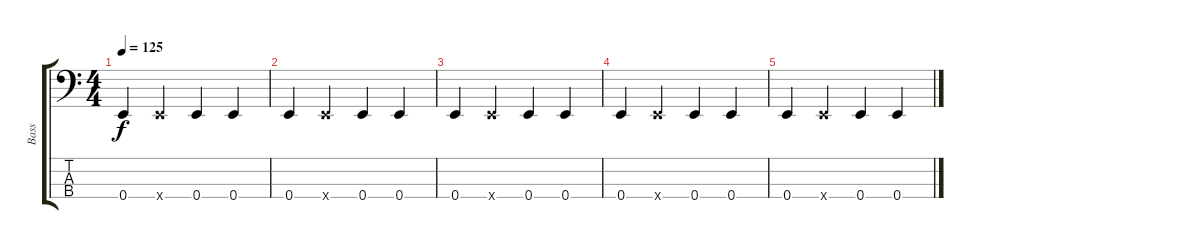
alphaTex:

\track ("Bass" "Bass") {instrument electricbasspick}
\staff {score tabs}
\tuning (G2 D2 A1 E1) {hide}
\ts (4 4)
\tempo 125
\clef f4
\ks c
0.4.4{dy f} 0.4{x}.4 0.4.4 0.4.4 |
0.4.4 0.4{x}.4 0.4.4 0.4.4 |
0.4.4 0.4{x}.4 0.4.4 0.4.4 |
0.4.4 0.4{x}.4 0.4.4 0.4.4 |
0.4.4 0.4{x}.4 0.4.4 0.4.4
